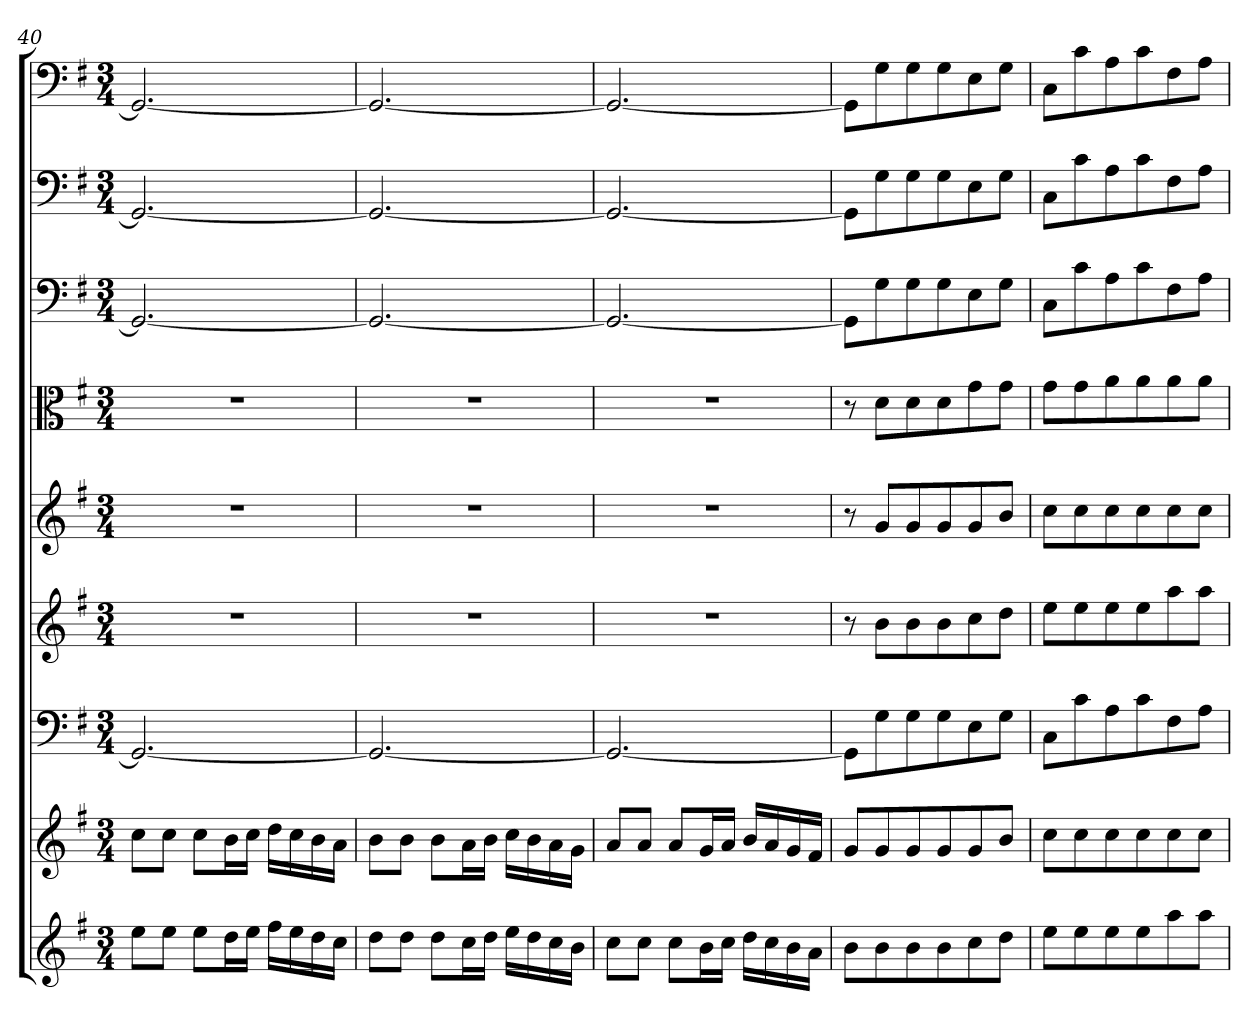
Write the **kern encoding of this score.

**kern	**kern	**kern	**kern	**kern	**kern	**kern	**kern	**kern
*part9	*part8	*part7	*part6	*part5	*part4	*part3	*part2	*part1
*staff9	*staff8	*staff7	*staff6	*staff5	*staff4	*staff3	*staff2	*staff1
*clefG2	*clefG2	*clefF4	*clefG2	*clefG2	*clefC3	*clefF4	*clefF4	*clefF4
*k[f#]	*k[f#]	*k[f#]	*k[f#]	*k[f#]	*k[f#]	*k[f#]	*k[f#]	*k[f#]
*e:	*e:	*e:	*e:	*e:	*e:	*e:	*e:	*e:
*M3/4	*M3/4	*M3/4	*M3/4	*M3/4	*M3/4	*M3/4	*M3/4	*M3/4
=40	=40	=40	=40	=40	=40	=40	=40	=40
8ee\L	8cc\L	2.GG/_	2.r	2.r	2.r	2.GG/_	2.GG/_	2.GG/_
8ee\J	8cc\J	.	.	.	.	.	.	.
8ee\L	8cc\L	.	.	.	.	.	.	.
16dd\L	16b\L	.	.	.	.	.	.	.
16ee\JJ	16cc\JJ	.	.	.	.	.	.	.
16ff#\LL	16dd\LL	.	.	.	.	.	.	.
16ee\	16cc\	.	.	.	.	.	.	.
16dd\	16b\	.	.	.	.	.	.	.
16cc\JJ	16a\JJ	.	.	.	.	.	.	.
=41	=41	=41	=41	=41	=41	=41	=41	=41
8dd\L	8b\L	2.GG/_	2.r	2.r	2.r	2.GG/_	2.GG/_	2.GG/_
8dd\J	8b\J	.	.	.	.	.	.	.
8dd\L	8b\L	.	.	.	.	.	.	.
16cc\L	16a\L	.	.	.	.	.	.	.
16dd\JJ	16b\JJ	.	.	.	.	.	.	.
16ee\LL	16cc\LL	.	.	.	.	.	.	.
16dd\	16b\	.	.	.	.	.	.	.
16cc\	16a\	.	.	.	.	.	.	.
16b\JJ	16g\JJ	.	.	.	.	.	.	.
=42	=42	=42	=42	=42	=42	=42	=42	=42
8cc\L	8a/L	2.GG/_	2.r	2.r	2.r	2.GG/_	2.GG/_	2.GG/_
8cc\J	8a/J	.	.	.	.	.	.	.
8cc\L	8a/L	.	.	.	.	.	.	.
16b\L	16g/L	.	.	.	.	.	.	.
16cc\JJ	16a/JJ	.	.	.	.	.	.	.
16dd\LL	16b/LL	.	.	.	.	.	.	.
16cc\	16a/	.	.	.	.	.	.	.
16b\	16g/	.	.	.	.	.	.	.
16a\JJ	16f#/JJ	.	.	.	.	.	.	.
=43	=43	=43	=43	=43	=43	=43	=43	=43
8b\L	8g/L	8GG\L]	8r	8r	8r	8GG\L]	8GG\L]	8GG\L]
8b\	8g/	8G\	8b\L	8g/L	8d\L	8G\	8G\	8G\
8b\	8g/	8G\	8b\	8g/	8d\	8G\	8G\	8G\
8b\	8g/	8G\	8b\	8g/	8d\	8G\	8G\	8G\
8cc\	8g/	8E\	8cc\	8g/	8g\	8E\	8E\	8E\
8dd\J	8b/J	8G\J	8dd\J	8b/J	8g\J	8G\J	8G\J	8G\J
=44	=44	=44	=44	=44	=44	=44	=44	=44
8ee\L	8cc\L	8C\L	8ee\L	8cc\L	8g\L	8C\L	8C\L	8C\L
8ee\	8cc\	8c\	8ee\	8cc\	8g\	8c\	8c\	8c\
8ee\	8cc\	8A\	8ee\	8cc\	8a\	8A\	8A\	8A\
8ee\	8cc\	8c\	8ee\	8cc\	8a\	8c\	8c\	8c\
8aa\	8cc\	8F#\	8aa\	8cc\	8a\	8F#\	8F#\	8F#\
8aa\J	8cc\J	8A\J	8aa\J	8cc\J	8a\J	8A\J	8A\J	8A\J
=	=	=	=	=	=	=	=	=
*-	*-	*-	*-	*-	*-	*-	*-	*-
